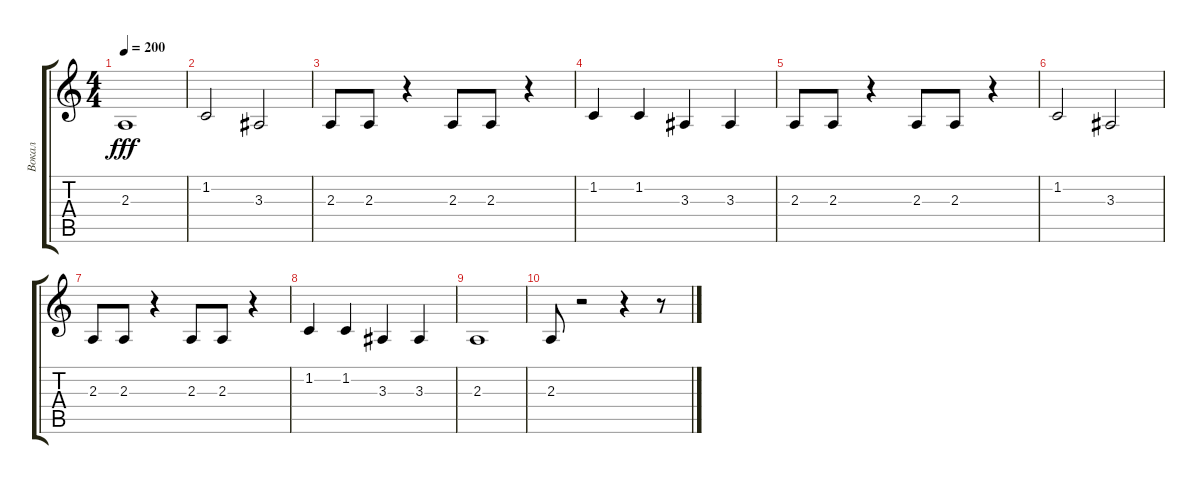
\track ("Вокал" "Вокал") {instrument tenorsax}
\staff {score tabs}
\tuning (E4 B3 G3 D3 A2 E2) {hide}
\ts (4 4)
\tempo 200
\clef g2
\ks c
2.3.1{dy fff} |
1.2.2 3.3.2 |
2.3.8 2.3.8 r.4 2.3.8 2.3.8 r.4 |
1.2.4 1.2.4 3.3.4 3.3.4 |
2.3.8 2.3.8 r.4 2.3.8 2.3.8 r.4 |
1.2.2 3.3.2 |
2.3.8 2.3.8 r.4 2.3.8 2.3.8 r.4 |
1.2.4 1.2.4 3.3.4 3.3.4 |
2.3.1 |
2.3.8 r.2 r.4 r.8
